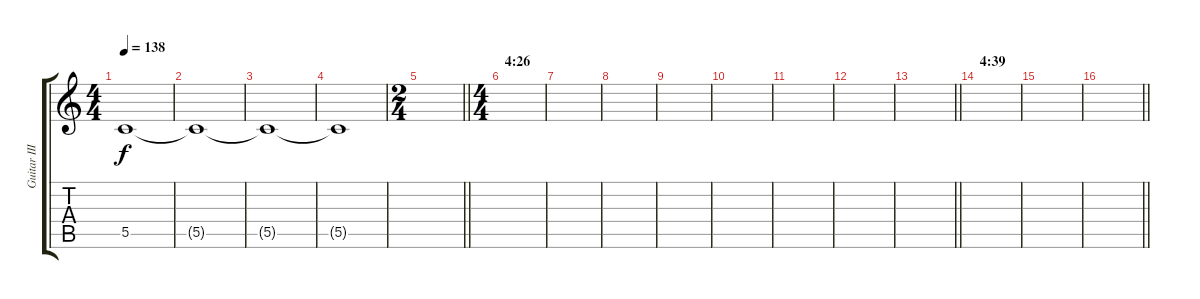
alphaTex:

\track ("Guitar III" "Guitar III") {instrument distortionguitar}
\staff {score tabs}
\tuning (D4 A3 F3 C3 G2 D2) {hide}
\ts (4 4)
\tempo 138
\clef g2
\ks c
5.5{t}.1{dy f} |
5.5{t}.1 |
5.5{t}.1 |
5.5{t}.1 |
\ts (2 4)
\barLineRight lightlight
|
\ts (4 4)
\section ("" "4:26")
|
|
|
|
|
|
|
\barLineRight lightlight
|
\section ("" "4:39")
|
|
\barLineRight lightlight
